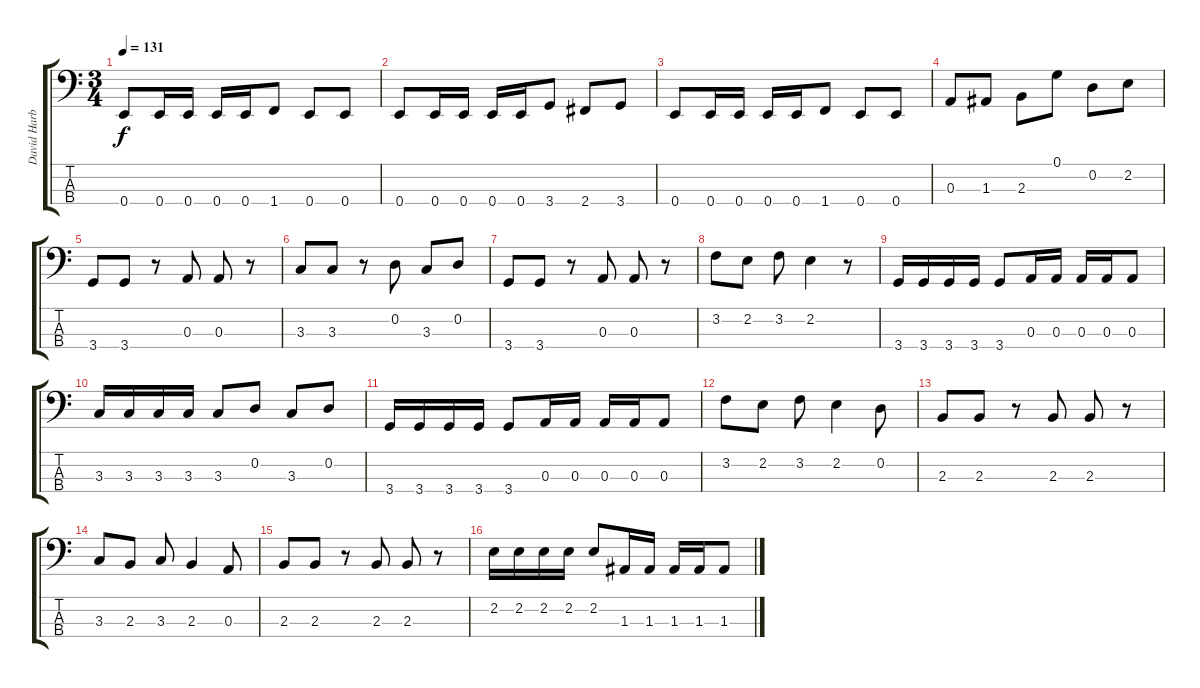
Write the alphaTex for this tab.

\track ("David Harbour" "David Harb") {instrument electricbassfinger}
\staff {score tabs}
\tuning (G2 D2 A1 E1) {hide}
\ts (3 4)
\tempo 131
\clef f4
\ks c
0.4.8{dy f} 0.4.16 0.4.16 0.4.16 0.4.16 1.4.8 0.4.8 0.4.8 |
0.4.8 0.4.16 0.4.16 0.4.16 0.4.16 3.4.8 2.4.8 3.4.8 |
0.4.8 0.4.16 0.4.16 0.4.16 0.4.16 1.4.8 0.4.8 0.4.8 |
0.3.8 1.3.8 2.3.8 0.1.8 0.2.8 2.2.8 |
3.4.8 3.4.8 r.8 0.3.8 0.3.8 r.8 |
3.3.8 3.3.8 r.8 0.2.8 3.3.8 0.2.8 |
3.4.8 3.4.8 r.8 0.3.8 0.3.8 r.8 |
3.2.8 2.2.8 3.2.8 2.2.4 r.8 |
3.4.16 3.4.16 3.4.16 3.4.16 3.4.8 0.3.16 0.3.16 0.3.16 0.3.16 0.3.8 |
3.3.16 3.3.16 3.3.16 3.3.16 3.3.8 0.2.8 3.3.8 0.2.8 |
3.4.16 3.4.16 3.4.16 3.4.16 3.4.8 0.3.16 0.3.16 0.3.16 0.3.16 0.3.8 |
3.2.8 2.2.8 3.2.8 2.2.4 0.2.8 |
2.3.8 2.3.8 r.8 2.3.8 2.3.8 r.8 |
3.3.8 2.3.8 3.3.8 2.3.4 0.3.8 |
2.3.8 2.3.8 r.8 2.3.8 2.3.8 r.8 |
2.2.16 2.2.16 2.2.16 2.2.16 2.2.8 1.3.16 1.3.16 1.3.16 1.3.16 1.3.8
